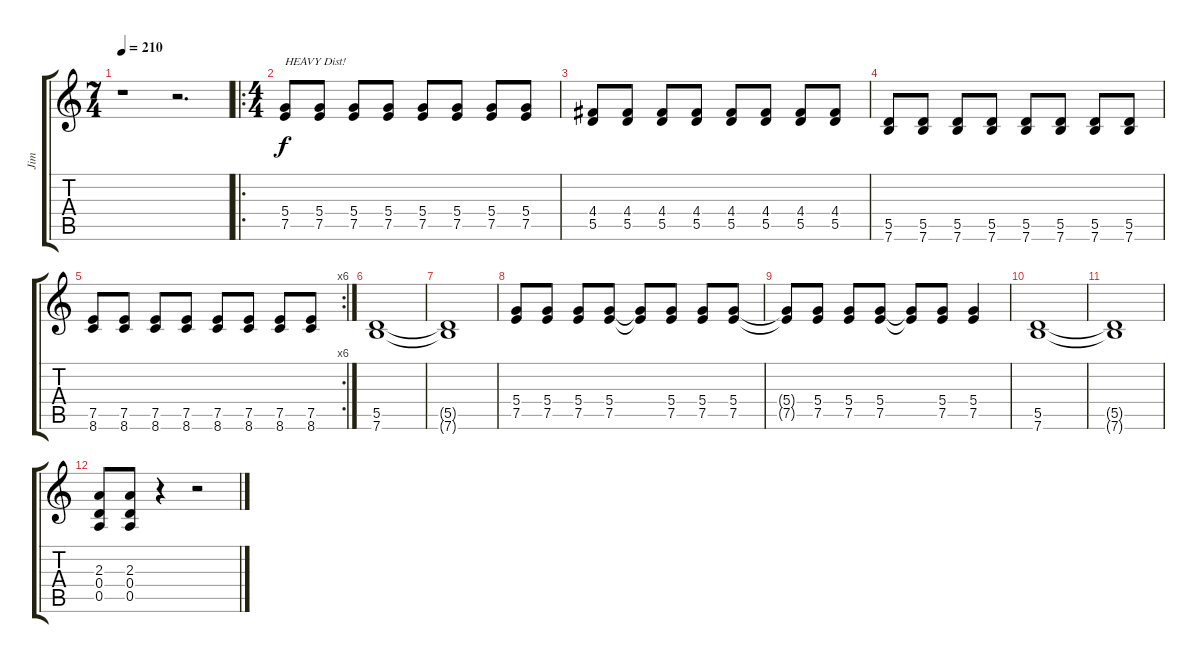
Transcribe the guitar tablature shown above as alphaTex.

\track ("Jim" "Jim") {instrument distortionguitar}
\staff {score tabs}
\tuning (E4 B3 G3 D3 A2 E2) {hide}
\ts (7 4)
\tempo 210
\clef g2
\ks c
r.1{dy f} r.2{d} |
\ro
\ts (4 4)
(5.4 7.5).8{txt "HEAVY Dist!"} (5.4 7.5).8 (5.4 7.5).8 (5.4 7.5).8 (5.4 7.5).8 (5.4 7.5).8 (5.4 7.5).8 (5.4 7.5).8 |
(4.4 5.5).8 (4.4 5.5).8 (4.4 5.5).8 (4.4 5.5).8 (4.4 5.5).8 (4.4 5.5).8 (4.4 5.5).8 (4.4 5.5).8 |
(5.5 7.6).8 (5.5 7.6).8 (5.5 7.6).8 (5.5 7.6).8 (5.5 7.6).8 (5.5 7.6).8 (5.5 7.6).8 (5.5 7.6).8 |
\rc 6
(7.5 8.6).8 (7.5 8.6).8 (7.5 8.6).8 (7.5 8.6).8 (7.5 8.6).8 (7.5 8.6).8 (7.5 8.6).8 (7.5 8.6).8 |
(5.5 7.6).1 |
(5.5{t} 7.6{t}).1 |
(5.4 7.5).8 (5.4 7.5).8 (5.4 7.5).8 (5.4 7.5).8 (5.4{t} 7.5{t}).8 (5.4 7.5).8 (5.4 7.5).8 (5.4 7.5).8 |
(5.4{t} 7.5{t}).8 (5.4 7.5).8 (5.4 7.5).8 (5.4 7.5).8 (5.4{t} 7.5{t}).8 (5.4 7.5).8 (5.4 7.5).4 |
(5.5 7.6).1 |
(5.5{t} 7.6{t}).1 |
(2.3 0.4 0.5).8 (2.3 0.4 0.5).8 r.4 r.2
